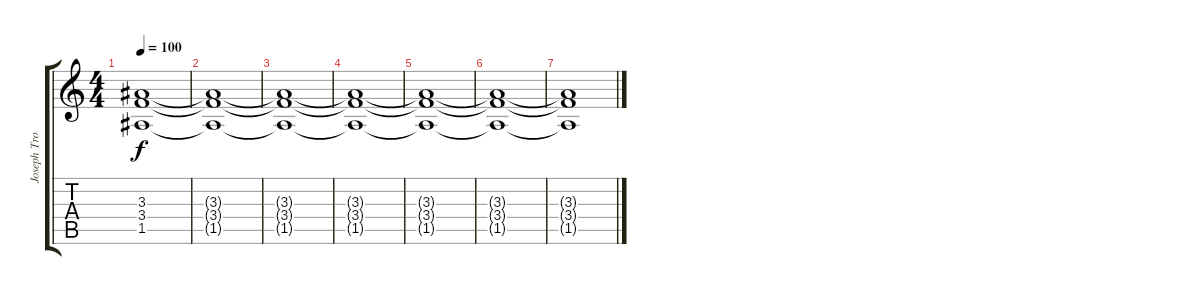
\track ("Joseph Trohman (Lead Guitar)" "Joseph Tro") {instrument overdrivenguitar}
\staff {score tabs}
\tuning (E4 B3 G3 D3 A2 D2) {hide}
\ts (4 4)
\tempo 100
\clef g2
\ks c
(3.3{t} 3.4{t} 1.5{t}).1{dy f} |
(3.3{t} 3.4{t} 1.5{t}).1 |
(3.3{t} 3.4{t} 1.5{t}).1 |
(3.3{t} 3.4{t} 1.5{t}).1 |
(3.3{t} 3.4{t} 1.5{t}).1 |
(3.3{t} 3.4{t} 1.5{t}).1 |
(3.3{t} 3.4{t} 1.5{t}).1
